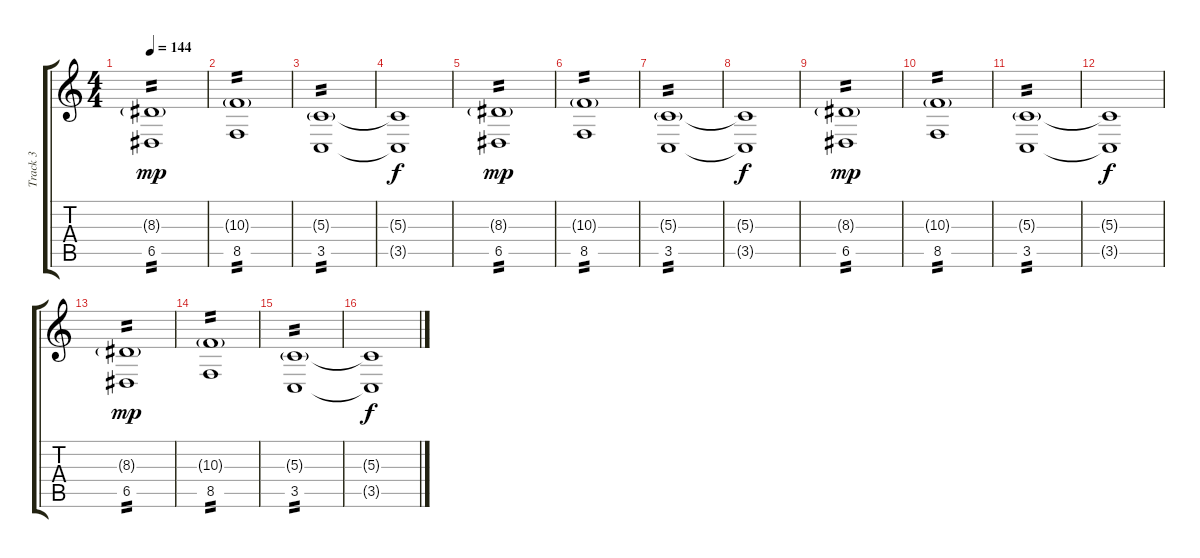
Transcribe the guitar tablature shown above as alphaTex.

\track ("Track 3" "Track 3") {instrument fx4atmosphere}
\staff {score tabs}
\tuning (E4 B3 G3 D3 A2 E2) {hide}
\ts (4 4)
\tempo 144
\clef g2
\ks c
(8.3{g} 6.5).1{tp 2 dy mp} |
(10.3{g} 8.5).1{tp 2} |
(5.3{g} 3.5).1{tp 2} |
(5.3{t} 3.5{t}).1{dy f} |
(8.3{g} 6.5).1{tp 2 dy mp} |
(10.3{g} 8.5).1{tp 2} |
(5.3{g} 3.5).1{tp 2} |
(5.3{t} 3.5{t}).1{dy f} |
(8.3{g} 6.5).1{tp 2 dy mp} |
(10.3{g} 8.5).1{tp 2} |
(5.3{g} 3.5).1{tp 2} |
(5.3{t} 3.5{t}).1{dy f} |
(8.3{g} 6.5).1{tp 2 dy mp} |
(10.3{g} 8.5).1{tp 2} |
(5.3{g} 3.5).1{tp 2} |
(5.3{t} 3.5{t}).1{dy f}
